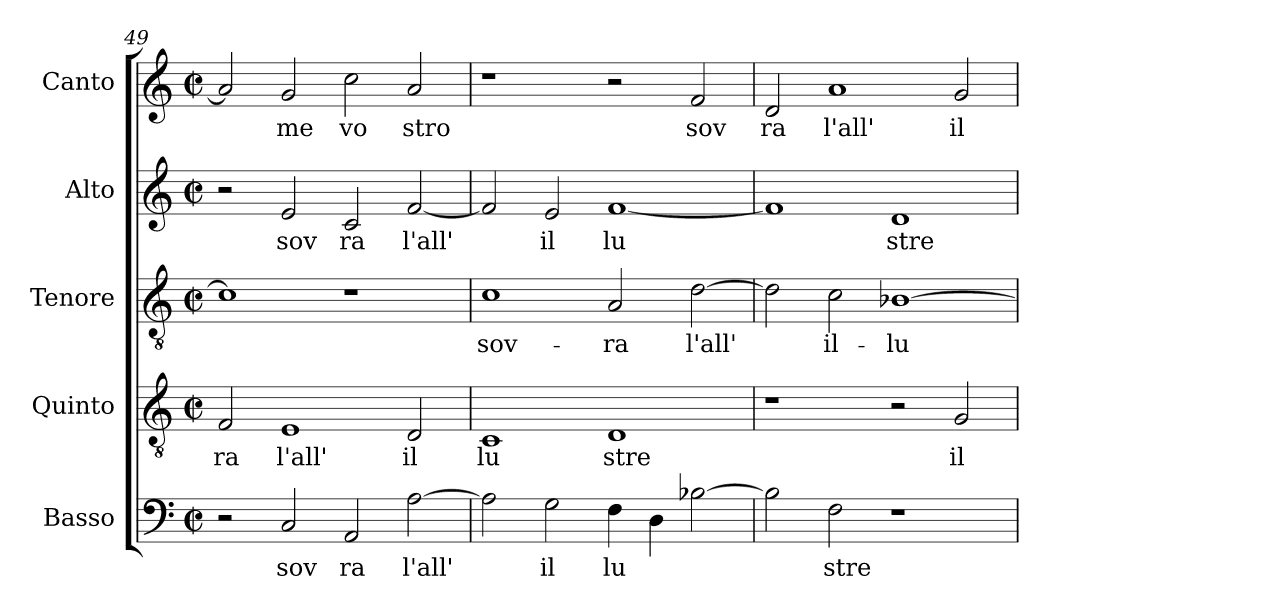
**kern	**text	**kern	**text	**kern	**text	**kern	**text	**kern	**text
*part5	*part5	*part4	*part4	*part3	*part3	*part2	*part2	*part1	*part1
*staff5	*staff5	*staff4	*staff4	*staff3	*staff3	*staff2	*staff2	*staff1	*staff1
*I"Basso	*	*I"Quinto	*	*I"Tenore	*	*I"Alto	*	*I"Canto	*
*clefF4	*	*clefGv2	*	*clefGv2	*	*clefG2	*	*clefG2	*
*	*	*k[]	*	*k[]	*	*k[]	*	*	*
*	*	*C:	*	*C:	*	*C:	*	*	*
*M2/2	*	*M2/2	*	*M2/2	*	*M2/2	*	*M2/2	*
*met(c|)	*	*met(c|)	*	*met(c|)	*	*met(c|)	*	*met(c|)	*
=49	=49	=49	=49	=49	=49	=49	=49	=49	=49
!	!	!	!LO:LY:b:cj	!	!	!	!	!	!
2r	.	2F/	ra	1c]	.	2r	.	2a/]	.
!	!LO:LY:b:cj	!	!LO:LY:b:cj	!	!	!	!LO:LY:b:cj	!	!LO:LY:b:cj
2C/	sov	1E	l'all'	.	.	2e/	sov	2g/	me
!	!LO:LY:b:cj	!	!	!	!	!	!LO:LY:b:cj	!	!LO:LY:b:cj
2AA/	ra	.	.	1r	.	2c/	ra	2cc\	vo
!	!LO:LY:b	!	!LO:LY:b:cj	!	!	!	!LO:LY:b	!	!LO:LY:b:cj
[>2A\	l'all'	2D/	il	.	.	[<2f/	l'all'	2a/	stro
=50	=50	=50	=50	=50	=50	=50	=50	=50	=50
!	!	!	!LO:LY:b:cj	!	!LO:LY:b:cj	!	!	!	!
2A\]	.	1C	lu	1c	sov-	2f/]	.	1r	.
!	!LO:LY:b:cj	!	!	!	!	!	!LO:LY:b:cj	!	!
2G\	il	.	.	.	.	2e/	il	.	.
!	!LO:LY:b:cj	!	!LO:LY:b:cj	!	!LO:LY:b:cj	!	!LO:LY:b:cj	!	!
4F\	lu	1D	stre	2A/	-ra	[<1f	lu	2r	.
4D\	.	.	.	.	.	.	.	.	.
!	!	!	!	!	!LO:LY:b	!	!	!	!LO:LY:b:cj
[>2B-\	.	.	.	[>2d\	l'all'	.	.	2f/	sov
=51	=51	=51	=51	=51	=51	=51	=51	=51	=51
!	!	!	!	!	!	!	!	!	!LO:LY:b:cj
2B-\]	.	1r	.	2d\]	.	1f]	.	2d/	ra
!	!LO:LY:b:cj	!	!	!	!LO:LY:b:cj	!	!	!	!LO:LY:b:cj
2F\	stre	.	.	2c\	il-	.	.	1a	l'all'
!	!	!	!	!	!LO:LY:b:cj	!	!LO:LY:b:cj	!	!
1r	.	2r	.	[<1B-X	-lu-	1d	stre	.	.
!	!	!	!LO:LY:b:cj	!	!	!	!	!	!LO:LY:b:cj
.	.	2G/	il	.	.	.	.	2g/	il
=	=	=	=	=	=	=	=	=	=
*-	*-	*-	*-	*-	*-	*-	*-	*-	*-
